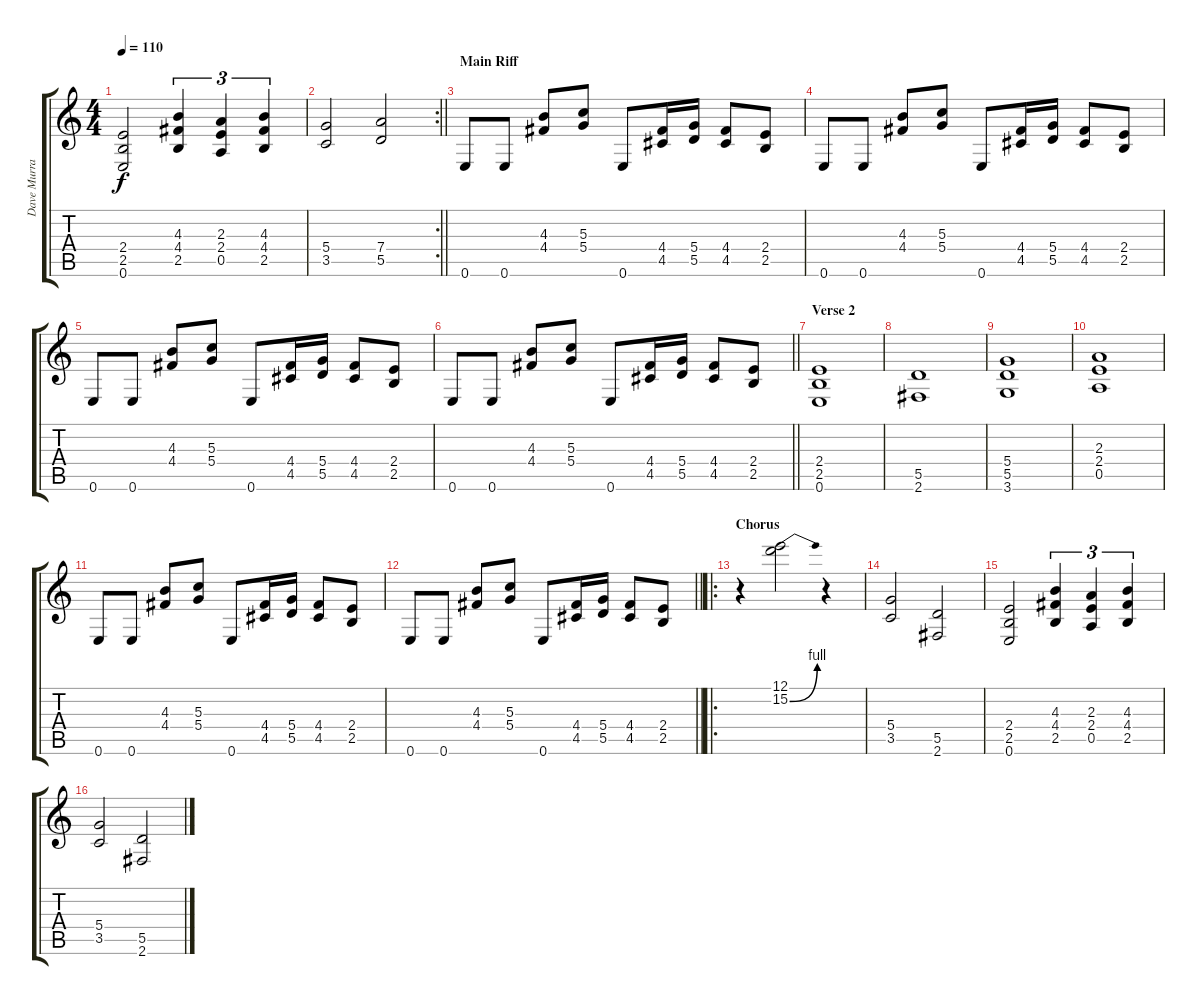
\track ("Dave Murray : (Distortion)" "Dave Murra") {instrument distortionguitar}
\staff {score tabs}
\tuning (E4 B3 G3 D3 A2 E2) {hide}
\ts (4 4)
\tempo 110
\clef g2
\ks c
(2.4 2.5 0.6).2{dy f} (4.3 4.4 2.5).4{tu (3 2)} (2.3 2.4 0.5).4{tu (3 2)} (4.3 4.4 2.5).4{tu (3 2)} |
\rc 2
\barLineRight lightlight
(5.4 3.5).2 (7.4 5.5).2 |
\section ("" "Main Riff")
0.6.8 0.6.8 (4.3 4.4).8 (5.3 5.4).8 0.6.8 (4.4 4.5).16 (5.4 5.5).16 (4.4 4.5).8 (2.4 2.5).8 |
0.6.8 0.6.8 (4.3 4.4).8 (5.3 5.4).8 0.6.8 (4.4 4.5).16 (5.4 5.5).16 (4.4 4.5).8 (2.4 2.5).8 |
0.6.8 0.6.8 (4.3 4.4).8 (5.3 5.4).8 0.6.8 (4.4 4.5).16 (5.4 5.5).16 (4.4 4.5).8 (2.4 2.5).8 |
\barLineRight lightlight
0.6.8 0.6.8 (4.3 4.4).8 (5.3 5.4).8 0.6.8 (4.4 4.5).16 (5.4 5.5).16 (4.4 4.5).8 (2.4 2.5).8 |
\section ("" "Verse 2")
(2.4 2.5 0.6).1 |
(5.5 2.6).1 |
(5.4 5.5 3.6).1 |
(2.3 2.4 0.5).1 |
0.6.8 0.6.8 (4.3 4.4).8 (5.3 5.4).8 0.6.8 (4.4 4.5).16 (5.4 5.5).16 (4.4 4.5).8 (2.4 2.5).8 |
\barLineRight lightlight
0.6.8 0.6.8 (4.3 4.4).8 (5.3 5.4).8 0.6.8 (4.4 4.5).16 (5.4 5.5).16 (4.4 4.5).8 (2.4 2.5).8 |
\ro
\section ("" "Chorus")
r.4 (12.1 15.2{be (bend 0 0 60 4)}).2 r.4 |
(5.4 3.5).2 (5.5 2.6).2 |
(2.4 2.5 0.6).2 (4.3 4.4 2.5).4{tu (3 2)} (2.3 2.4 0.5).4{tu (3 2)} (4.3 4.4 2.5).4{tu (3 2)} |
(5.4 3.5).2 (5.5 2.6).2
